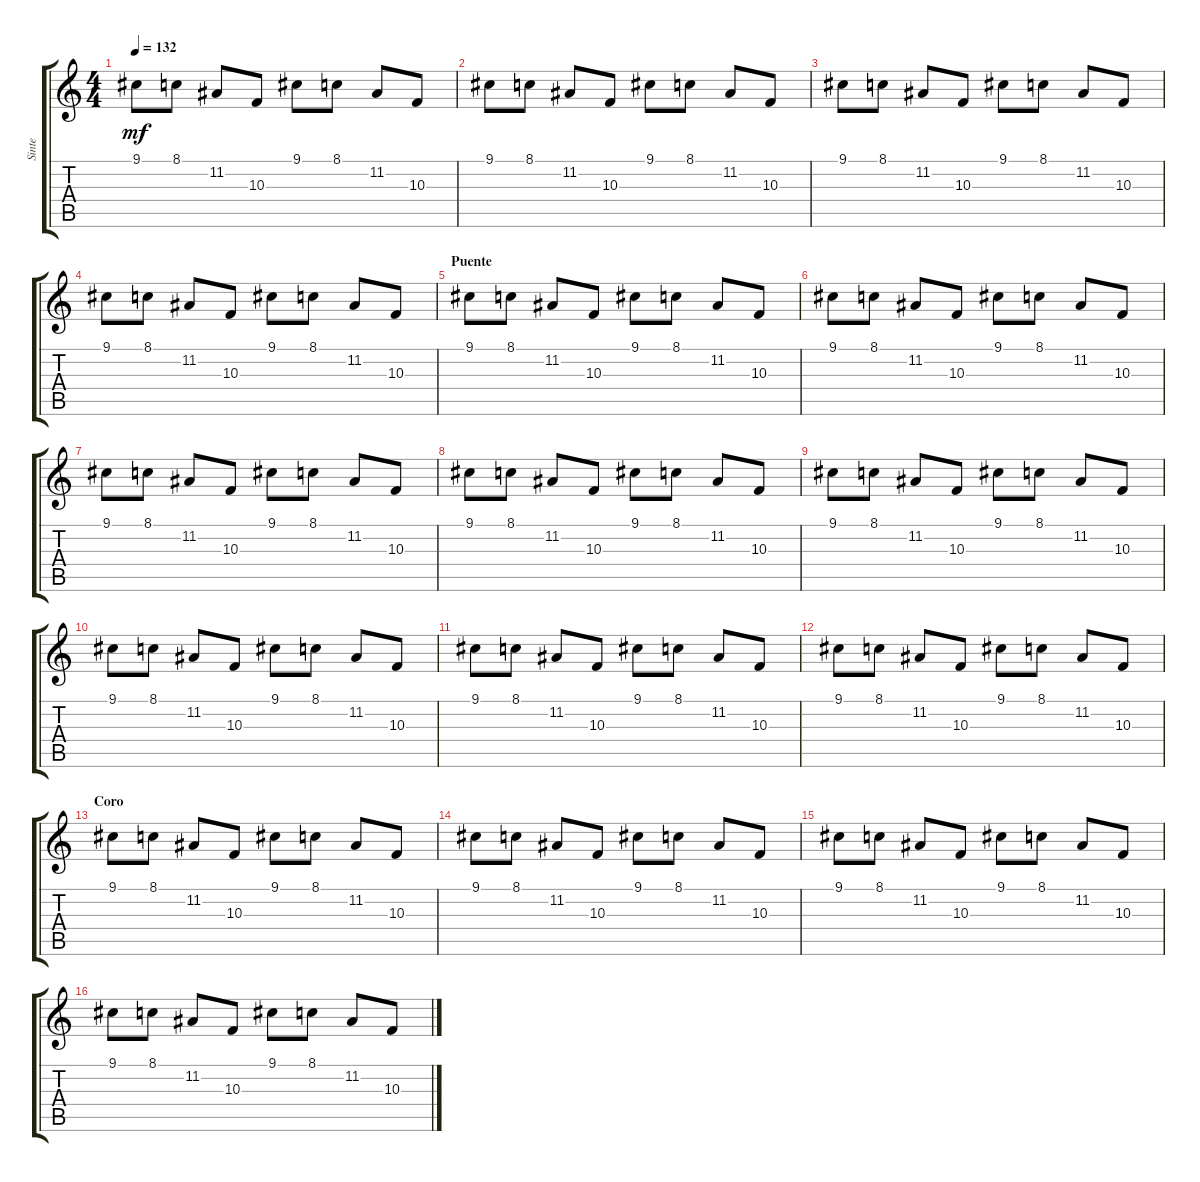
\track ("Sinte" "Sinte") {instrument lead2sawtooth}
\staff {score tabs}
\tuning (E4 B3 G3 D3 A2 E2) {hide}
\ts (4 4)
\tempo 132
\clef g2
\ks c
9.1.8{dy mf} 8.1.8 11.2.8 10.3.8 9.1.8 8.1.8 11.2.8 10.3.8 |
9.1.8 8.1.8 11.2.8 10.3.8 9.1.8 8.1.8 11.2.8 10.3.8 |
9.1.8 8.1.8 11.2.8 10.3.8 9.1.8 8.1.8 11.2.8 10.3.8 |
9.1.8 8.1.8 11.2.8 10.3.8 9.1.8 8.1.8 11.2.8 10.3.8 |
\section ("" "Puente")
9.1.8 8.1.8 11.2.8 10.3.8 9.1.8 8.1.8 11.2.8 10.3.8 |
9.1.8 8.1.8 11.2.8 10.3.8 9.1.8 8.1.8 11.2.8 10.3.8 |
9.1.8 8.1.8 11.2.8 10.3.8 9.1.8 8.1.8 11.2.8 10.3.8 |
9.1.8 8.1.8 11.2.8 10.3.8 9.1.8 8.1.8 11.2.8 10.3.8 |
9.1.8 8.1.8 11.2.8 10.3.8 9.1.8 8.1.8 11.2.8 10.3.8 |
9.1.8 8.1.8 11.2.8 10.3.8 9.1.8 8.1.8 11.2.8 10.3.8 |
9.1.8 8.1.8 11.2.8 10.3.8 9.1.8 8.1.8 11.2.8 10.3.8 |
9.1.8 8.1.8 11.2.8 10.3.8 9.1.8 8.1.8 11.2.8 10.3.8 |
\section ("" "Coro")
9.1.8 8.1.8 11.2.8 10.3.8 9.1.8 8.1.8 11.2.8 10.3.8 |
9.1.8 8.1.8 11.2.8 10.3.8 9.1.8 8.1.8 11.2.8 10.3.8 |
9.1.8 8.1.8 11.2.8 10.3.8 9.1.8 8.1.8 11.2.8 10.3.8 |
9.1.8 8.1.8 11.2.8 10.3.8 9.1.8 8.1.8 11.2.8 10.3.8
